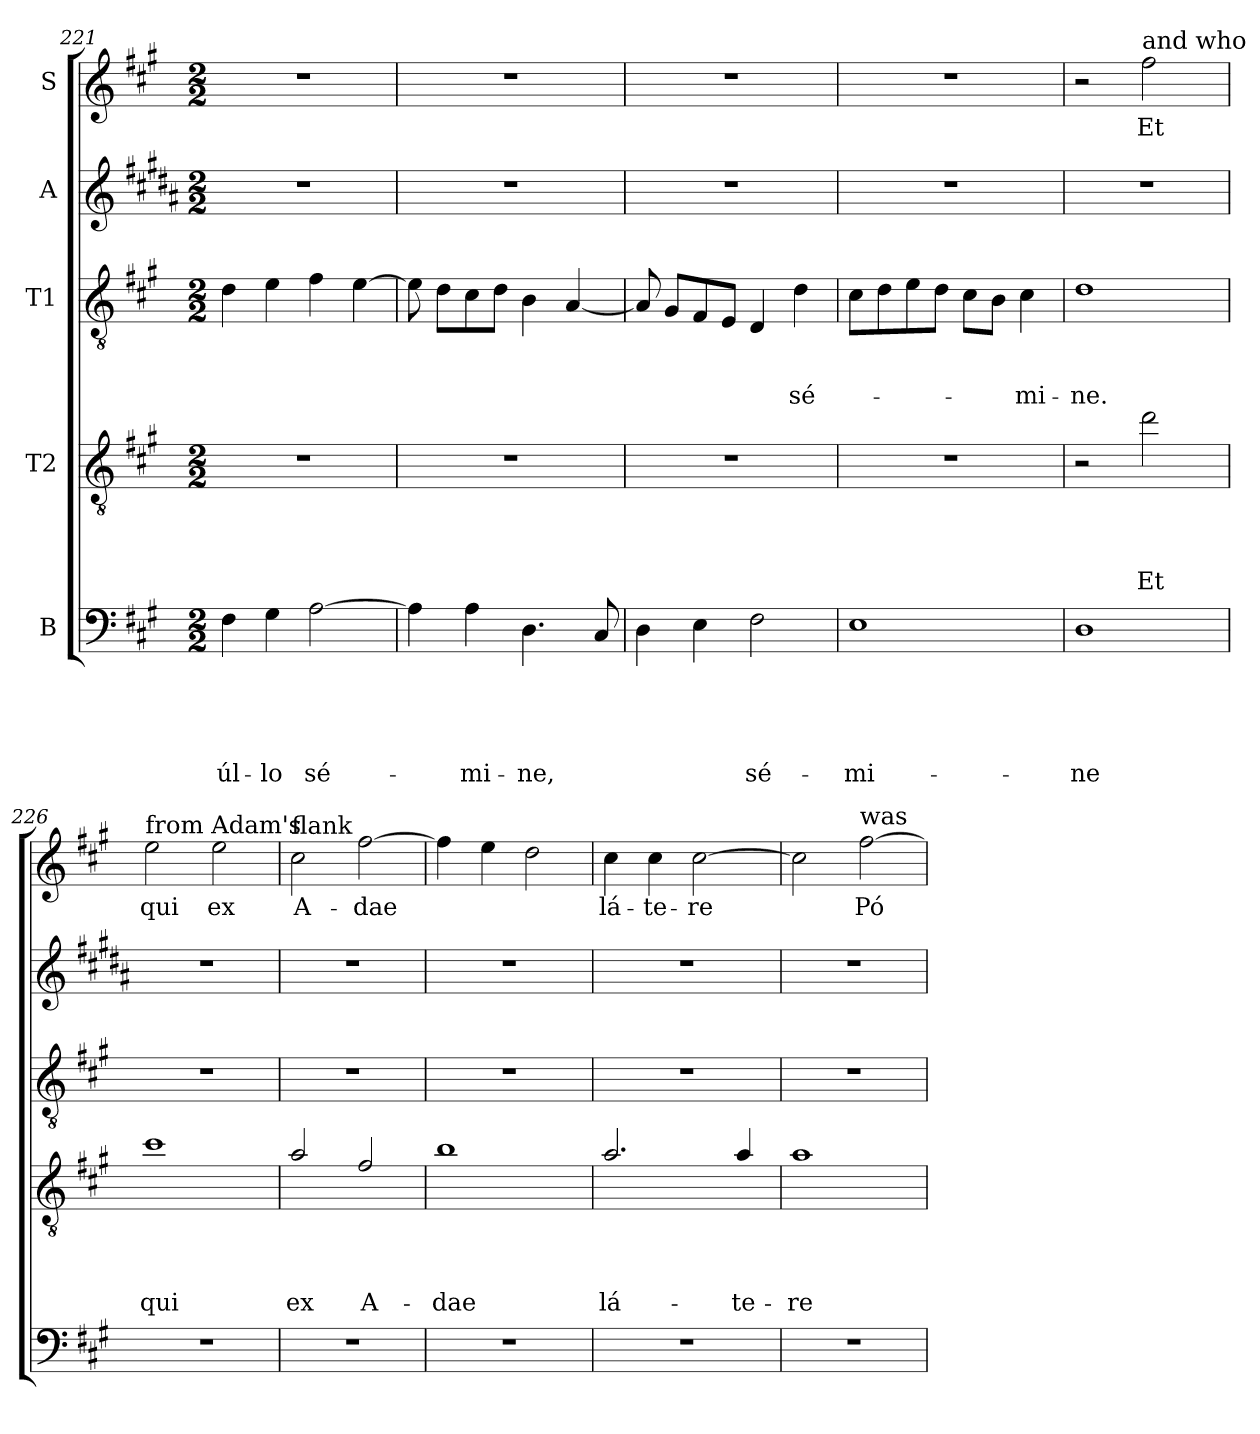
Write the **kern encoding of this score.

**kern	**text	**text	**text	**text	**text	**kern	**text	**text	**text	**text	**kern	**text	**text	**text	**kern	**kern	**text
*part5	*part5	*part5	*part5	*part5	*part5	*part4	*part4	*part4	*part4	*part4	*part3	*part3	*part3	*part3	*part2	*part1	*part1
*staff5	*staff5	*staff5	*staff5	*staff5	*staff5	*staff4	*staff4	*staff4	*staff4	*staff4	*staff3	*staff3	*staff3	*staff3	*staff2	*staff1	*staff1
*I"B	*	*	*	*	*	*I"T2	*	*	*	*	*I"T1	*	*	*	*I"A	*I"S	*
*clefF4	*	*	*	*	*	*clefGv2	*	*	*	*	*clefGv2	*	*	*	*clefG2	*clefG2	*
*	*	*	*	*	*	*ITrd8c14	*	*	*	*	*	*	*	*	*ITrd1c2	*	*
*k[f#c#g#]	*	*	*	*	*	*k[f#c#g#]	*	*	*	*	*k[f#c#g#]	*	*	*	*k[f#c#g#]	*k[f#c#g#]	*
*A:	*	*	*	*	*	*A:	*	*	*	*	*A:	*	*	*	*A:	*A:	*
*M2/2	*	*	*	*	*	*M2/2	*	*	*	*	*M2/2	*	*	*	*M2/2	*M2/2	*
=221	=221	=221	=221	=221	=221	=221	=221	=221	=221	=221	=221	=221	=221	=221	=221	=221	=221
!	!	!	!	!	!LO:LY:b	!	!	!	!	!	!	!	!	!	!	!	!
4F#\	.	.	.	.	úl-	1r	.	.	.	.	4d\	.	.	.	1r	1r	.
!	!	!	!	!	!LO:LY:b	!	!	!	!	!	!	!	!	!	!	!	!
4G#\	.	.	.	.	-lo	.	.	.	.	.	4e\	.	.	.	.	.	.
!	!	!	!	!	!LO:LY:b	!	!	!	!	!	!	!	!	!	!	!	!
[2A\	.	.	.	.	sé-	.	.	.	.	.	4f#\	.	.	.	.	.	.
.	.	.	.	.	.	.	.	.	.	.	[4e\	.	.	.	.	.	.
=222	=222	=222	=222	=222	=222	=222	=222	=222	=222	=222	=222	=222	=222	=222	=222	=222	=222
4A\]	.	.	.	.	.	1r	.	.	.	.	8e\]	.	.	.	1r	1r	.
.	.	.	.	.	.	.	.	.	.	.	8d\L	.	.	.	.	.	.
!	!	!	!	!	!LO:LY:b	!	!	!	!	!	!	!	!	!	!	!	!
4A\	.	.	.	.	-mi-	.	.	.	.	.	8c#\	.	.	.	.	.	.
.	.	.	.	.	.	.	.	.	.	.	8d\J	.	.	.	.	.	.
!	!	!	!	!	!LO:LY:b	!	!	!	!	!	!	!	!	!	!	!	!
4.D\	.	.	.	.	-ne,	.	.	.	.	.	4B\	.	.	.	.	.	.
.	.	.	.	.	.	.	.	.	.	.	[4A/	.	.	.	.	.	.
8C#/	.	.	.	.	.	.	.	.	.	.	.	.	.	.	.	.	.
!!LO:LB:g=z
=223	=223	=223	=223	=223	=223	=223	=223	=223	=223	=223	=223	=223	=223	=223	=223	=223	=223
4D\	.	.	.	.	.	1r	.	.	.	.	8A/]	.	.	.	1r	1r	.
.	.	.	.	.	.	.	.	.	.	.	8G#/L	.	.	.	.	.	.
4E\	.	.	.	.	.	.	.	.	.	.	8F#/	.	.	.	.	.	.
.	.	.	.	.	.	.	.	.	.	.	8E/J	.	.	.	.	.	.
!	!	!	!	!	!LO:LY:b	!	!	!	!	!	!	!	!	!	!	!	!
2F#\	.	.	.	.	sé-	.	.	.	.	.	4D/	.	.	.	.	.	.
!	!	!	!	!	!	!	!	!	!	!	!	!	!	!LO:LY:b	!	!	!
.	.	.	.	.	.	.	.	.	.	.	4d\	.	.	sé-	.	.	.
=224	=224	=224	=224	=224	=224	=224	=224	=224	=224	=224	=224	=224	=224	=224	=224	=224	=224
!	!	!	!	!	!LO:LY:b	!	!	!	!	!	!	!	!	!	!	!	!
1E	.	.	.	.	-mi-	1r	.	.	.	.	8c#\L	.	.	.	1r	1r	.
.	.	.	.	.	.	.	.	.	.	.	8d\	.	.	.	.	.	.
.	.	.	.	.	.	.	.	.	.	.	8e\	.	.	.	.	.	.
.	.	.	.	.	.	.	.	.	.	.	8d\J	.	.	.	.	.	.
.	.	.	.	.	.	.	.	.	.	.	8c#\L	.	.	.	.	.	.
.	.	.	.	.	.	.	.	.	.	.	8B\J	.	.	.	.	.	.
!	!	!	!	!	!	!	!	!	!	!	!	!	!	!LO:LY:b	!	!	!
.	.	.	.	.	.	.	.	.	.	.	4c#\	.	.	-mi-	.	.	.
=225	=225	=225	=225	=225	=225	=225	=225	=225	=225	=225	=225	=225	=225	=225	=225	=225	=225
!	!	!	!	!	!LO:LY:b	!	!	!	!	!	!	!	!	!LO:LY:b	!	!	!
1D	.	.	.	.	-ne	2r	.	.	.	.	1d	.	.	-ne.	1r	2r	.
!	!	!	!	!	!	!	!	!	!	!	!	!	!	!	!	!LO:TX:a:t=and who	!
!	!	!	!	!	!	!	!	!	!	!LO:LY:b	!	!	!	!	!	!	!LO:LY:b
.	.	.	.	.	.	2d\	.	.	.	Et	.	.	.	.	.	2ff#\	Et
=226	=226	=226	=226	=226	=226	=226	=226	=226	=226	=226	=226	=226	=226	=226	=226	=226	=226
!	!	!	!	!	!	!	!	!	!	!	!	!	!	!	!	!LO:TX:a:t=from Adam's	!
!	!	!	!	!	!	!	!	!	!	!LO:LY:b	!	!	!	!	!	!	!LO:LY:b
1r	.	.	.	.	.	1c#	.	.	.	qui	1r	.	.	.	1r	2ee\	qui
!	!	!	!	!	!	!	!	!	!	!	!	!	!	!	!	!	!LO:LY:b
.	.	.	.	.	.	.	.	.	.	.	.	.	.	.	.	2ee\	ex
=227	=227	=227	=227	=227	=227	=227	=227	=227	=227	=227	=227	=227	=227	=227	=227	=227	=227
!	!	!	!	!	!	!	!	!	!	!	!	!	!	!	!	!LO:TX:a:t=flank	!
!	!	!	!	!	!	!	!	!	!	!LO:LY:b	!	!	!	!	!	!	!LO:LY:b
1r	.	.	.	.	.	2A/	.	.	.	ex	1r	.	.	.	1r	2cc#\	A-
!	!	!	!	!	!	!	!	!	!	!LO:LY:b	!	!	!	!	!	!	!LO:LY:b
.	.	.	.	.	.	2F#/	.	.	.	A-	.	.	.	.	.	[2ff#\	-dae
=228	=228	=228	=228	=228	=228	=228	=228	=228	=228	=228	=228	=228	=228	=228	=228	=228	=228
!	!	!	!	!	!	!	!	!	!	!LO:LY:b	!	!	!	!	!	!	!
1r	.	.	.	.	.	1B	.	.	.	-dae	1r	.	.	.	1r	4ff#\]	.
.	.	.	.	.	.	.	.	.	.	.	.	.	.	.	.	4ee\	.
.	.	.	.	.	.	.	.	.	.	.	.	.	.	.	.	2dd\	.
!!LO:PB:g=z
=229	=229	=229	=229	=229	=229	=229	=229	=229	=229	=229	=229	=229	=229	=229	=229	=229	=229
!	!	!	!	!	!	!	!	!	!	!LO:LY:b	!	!	!	!	!	!	!LO:LY:b
1r	.	.	.	.	.	2.A/	.	.	.	lá-	1r	.	.	.	1r	4cc#\	lá-
!	!	!	!	!	!	!	!	!	!	!	!	!	!	!	!	!	!LO:LY:b
.	.	.	.	.	.	.	.	.	.	.	.	.	.	.	.	4cc#\	-te-
!	!	!	!	!	!	!	!	!	!	!	!	!	!	!	!	!	!LO:LY:b
.	.	.	.	.	.	.	.	.	.	.	.	.	.	.	.	[2cc#\	-re
!	!	!	!	!	!	!	!	!	!	!LO:LY:b	!	!	!	!	!	!	!
.	.	.	.	.	.	4A/	.	.	.	-te-	.	.	.	.	.	.	.
=230	=230	=230	=230	=230	=230	=230	=230	=230	=230	=230	=230	=230	=230	=230	=230	=230	=230
!	!	!	!	!	!	!	!	!	!	!LO:LY:b	!	!	!	!	!	!	!
1r	.	.	.	.	.	1A	.	.	.	-re	1r	.	.	.	1r	2cc#\]	.
!	!	!	!	!	!	!	!	!	!	!	!	!	!	!	!	!LO:TX:a:t=was	!
!	!	!	!	!	!	!	!	!	!	!	!	!	!	!	!	!	!LO:LY:b
.	.	.	.	.	.	.	.	.	.	.	.	.	.	.	.	[2ff#\	Pó-
=	=	=	=	=	=	=	=	=	=	=	=	=	=	=	=	=	=
*-	*-	*-	*-	*-	*-	*-	*-	*-	*-	*-	*-	*-	*-	*-	*-	*-	*-
